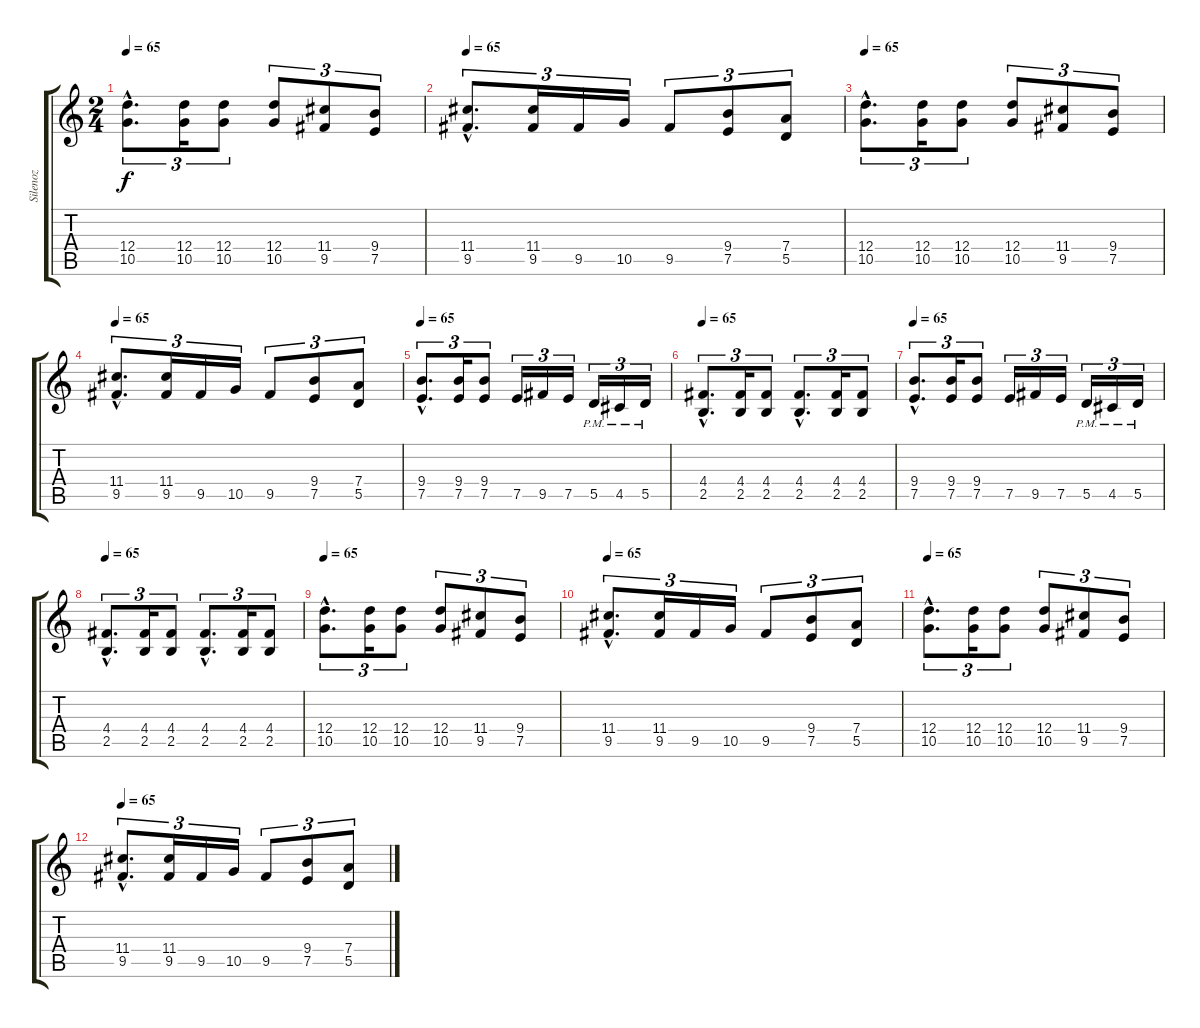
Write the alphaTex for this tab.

\track ("Silenoz" "Silenoz") {instrument distortionguitar}
\staff {score tabs}
\tuning (E4 B3 G3 D3 A2 E2) {hide}
\ts (2 4)
\tempo 65
\clef g2
\ks c
(12.4{hac} 10.5{hac}).8{d tu (3 2) dy f} (12.4 10.5).16{tu (3 2)} (12.4 10.5).8{tu (3 2)} (12.4 10.5).8{tu (3 2)} (11.4 9.5).8{tu (3 2)} (9.4 7.5).8{tu (3 2)} |
\tempo 65
(11.4{hac} 9.5{hac}).8{d tu (3 2)} (11.4 9.5).16{tu (3 2)} 9.5.16{tu (3 2)} 10.5.16{tu (3 2)} 9.5.8{tu (3 2)} (9.4 7.5).8{tu (3 2)} (7.4 5.5).8{tu (3 2)} |
\tempo 65
(12.4{hac} 10.5{hac}).8{d tu (3 2)} (12.4 10.5).16{tu (3 2)} (12.4 10.5).8{tu (3 2)} (12.4 10.5).8{tu (3 2)} (11.4 9.5).8{tu (3 2)} (9.4 7.5).8{tu (3 2)} |
\tempo 65
(11.4{hac} 9.5{hac}).8{d tu (3 2)} (11.4 9.5).16{tu (3 2)} 9.5.16{tu (3 2)} 10.5.16{tu (3 2)} 9.5.8{tu (3 2)} (9.4 7.5).8{tu (3 2)} (7.4 5.5).8{tu (3 2)} |
\tempo 65
(9.4{hac} 7.5{hac}).8{d tu (3 2)} (9.4 7.5).16{tu (3 2)} (9.4 7.5).8{tu (3 2)} 7.5.16{tu (3 2)} 9.5.16{tu (3 2)} 7.5.16{tu (3 2)} 5.5{pm}.16{tu (3 2)} 4.5{pm}.16{tu (3 2)} 5.5{pm}.16{tu (3 2)} |
\tempo 65
(4.4{hac} 2.5{hac}).8{d tu (3 2)} (4.4 2.5).16{tu (3 2)} (4.4 2.5).8{tu (3 2)} (4.4{hac} 2.5{hac}).8{d tu (3 2)} (4.4 2.5).16{tu (3 2)} (4.4 2.5).8{tu (3 2)} |
\tempo 65
(9.4{hac} 7.5{hac}).8{d tu (3 2)} (9.4 7.5).16{tu (3 2)} (9.4 7.5).8{tu (3 2)} 7.5.16{tu (3 2)} 9.5.16{tu (3 2)} 7.5.16{tu (3 2)} 5.5{pm}.16{tu (3 2)} 4.5{pm}.16{tu (3 2)} 5.5{pm}.16{tu (3 2)} |
\tempo 65
(4.4{hac} 2.5{hac}).8{d tu (3 2)} (4.4 2.5).16{tu (3 2)} (4.4 2.5).8{tu (3 2)} (4.4{hac} 2.5{hac}).8{d tu (3 2)} (4.4 2.5).16{tu (3 2)} (4.4 2.5).8{tu (3 2)} |
\tempo 65
(12.4{hac} 10.5{hac}).8{d tu (3 2)} (12.4 10.5).16{tu (3 2)} (12.4 10.5).8{tu (3 2)} (12.4 10.5).8{tu (3 2)} (11.4 9.5).8{tu (3 2)} (9.4 7.5).8{tu (3 2)} |
\tempo 65
(11.4{hac} 9.5{hac}).8{d tu (3 2)} (11.4 9.5).16{tu (3 2)} 9.5.16{tu (3 2)} 10.5.16{tu (3 2)} 9.5.8{tu (3 2)} (9.4 7.5).8{tu (3 2)} (7.4 5.5).8{tu (3 2)} |
\tempo 65
(12.4{hac} 10.5{hac}).8{d tu (3 2)} (12.4 10.5).16{tu (3 2)} (12.4 10.5).8{tu (3 2)} (12.4 10.5).8{tu (3 2)} (11.4 9.5).8{tu (3 2)} (9.4 7.5).8{tu (3 2)} |
\tempo 65
(11.4{hac} 9.5{hac}).8{d tu (3 2)} (11.4 9.5).16{tu (3 2)} 9.5.16{tu (3 2)} 10.5.16{tu (3 2)} 9.5.8{tu (3 2)} (9.4 7.5).8{tu (3 2)} (7.4 5.5).8{tu (3 2)}
